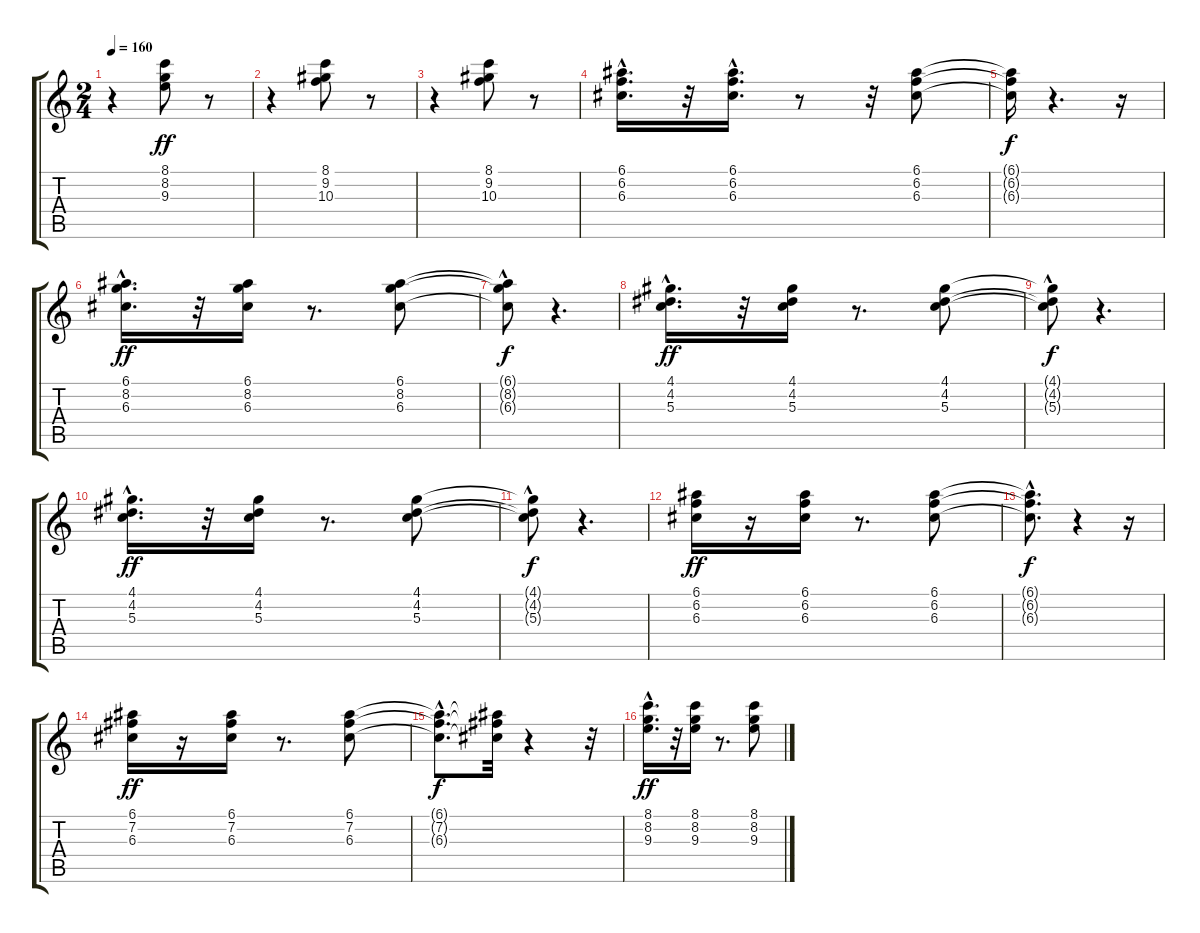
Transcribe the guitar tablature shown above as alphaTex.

\track "" {instrument acousticguitarsteel}
\staff {score tabs}
\tuning (E4 B3 G3 D3 A2 E2) {hide}
\ts (2 4)
\tempo 160
\clef g2
\ks c
r.4{dy ff} (8.1 8.2 9.3).8 r.8 |
r.4 (8.1 9.2 10.3).8 r.8 |
r.4 (8.1 9.2 10.3).8 r.8 |
(6.1{hac} 6.2{hac} 6.3{hac}).16{d} r.32 (6.1{hac} 6.2 6.3).16{d} r.8 r.32 (6.1 6.2 6.3).8 |
(6.1{t} 6.2{t} 6.3{t}).16{dy f} r.4{d} r.16 |
(6.1{hac} 8.2 6.3).16{d dy ff} r.32 (6.1 8.2 6.3).16 r.8{d} (6.1 8.2 6.3).8 |
(6.1{t} 8.2{hac t} 6.3{t}).8{dy f} r.4{d} |
(4.1{hac} 4.2 5.3).16{d dy ff} r.32 (4.1 4.2 5.3).16 r.8{d} (4.1 4.2 5.3).8 |
(4.1{t} 4.2{hac t} 5.3{t}).8{dy f} r.4{d} |
(4.1{hac} 4.2 5.3).16{d dy ff} r.32 (4.1 4.2 5.3).16 r.8{d} (4.1 4.2 5.3).8 |
(4.1{t} 4.2{t} 5.3{hac t}).8{dy f} r.4{d} |
(6.1 6.2 6.3).16{dy ff} r.16 (6.1 6.2 6.3).16 r.8{d} (6.1 6.2 6.3).8 |
(6.1{hac t} 6.2{hac t} 6.3{t}).8{d dy f} r.4 r.16 |
(6.1 7.2 6.3).16{dy ff} r.16 (6.1 7.2 6.3).16 r.8{d} (6.1 7.2 6.3).8 |
(6.1{hac t} 7.2{hac t} 6.3{hac t}).8{d dy f} (6.1{t} 7.2{t} 6.3{t}).32 r.4 r.32 |
(8.1{hac} 8.2 9.3).16{d dy ff} r.32 (8.1 8.2 9.3).16 r.8{d} (8.1 8.2 9.3).8
